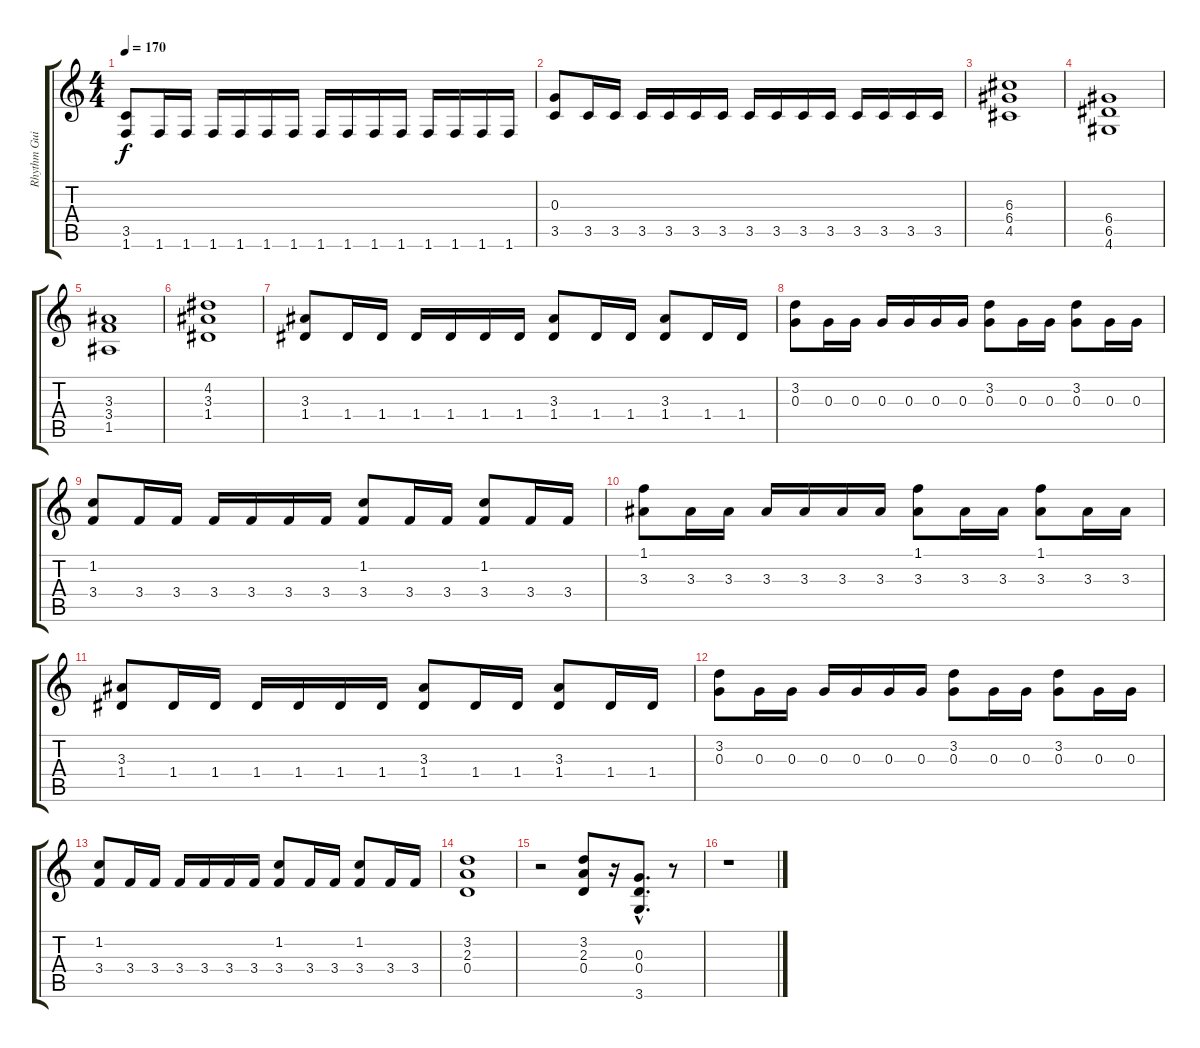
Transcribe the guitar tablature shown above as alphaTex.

\track ("Rhythm Guitar" "Rhythm Gui") {instrument distortionguitar}
\staff {score tabs}
\tuning (E4 B3 G3 D3 A2 E2) {hide}
\ts (4 4)
\tempo 170
\clef g2
\ks c
(3.5 1.6).8{dy f} 1.6.16 1.6.16 1.6.16 1.6.16 1.6.16 1.6.16 1.6.16 1.6.16 1.6.16 1.6.16 1.6.16 1.6.16 1.6.16 1.6.16 |
(0.3 3.5).8 3.5.16 3.5.16 3.5.16 3.5.16 3.5.16 3.5.16 3.5.16 3.5.16 3.5.16 3.5.16 3.5.16 3.5.16 3.5.16 3.5.16 |
(6.3 6.4 4.5).1 |
(6.4 6.5 4.6).1 |
(3.3 3.4 1.5).1 |
(4.2 3.3 1.4).1 |
(3.3 1.4).8 1.4.16 1.4.16 1.4.16 1.4.16 1.4.16 1.4.16 (3.3 1.4).8 1.4.16 1.4.16 (3.3 1.4).8 1.4.16 1.4.16 |
(3.2 0.3).8 0.3.16 0.3.16 0.3.16 0.3.16 0.3.16 0.3.16 (3.2 0.3).8 0.3.16 0.3.16 (3.2 0.3).8 0.3.16 0.3.16 |
(1.2 3.4).8 3.4.16 3.4.16 3.4.16 3.4.16 3.4.16 3.4.16 (1.2 3.4).8 3.4.16 3.4.16 (1.2 3.4).8 3.4.16 3.4.16 |
(1.1 3.3).8 3.3.16 3.3.16 3.3.16 3.3.16 3.3.16 3.3.16 (1.1 3.3).8 3.3.16 3.3.16 (1.1 3.3).8 3.3.16 3.3.16 |
(3.3 1.4).8 1.4.16 1.4.16 1.4.16 1.4.16 1.4.16 1.4.16 (3.3 1.4).8 1.4.16 1.4.16 (3.3 1.4).8 1.4.16 1.4.16 |
(3.2 0.3).8 0.3.16 0.3.16 0.3.16 0.3.16 0.3.16 0.3.16 (3.2 0.3).8 0.3.16 0.3.16 (3.2 0.3).8 0.3.16 0.3.16 |
(1.2 3.4).8 3.4.16 3.4.16 3.4.16 3.4.16 3.4.16 3.4.16 (1.2 3.4).8 3.4.16 3.4.16 (1.2 3.4).8 3.4.16 3.4.16 |
(3.2 2.3 0.4).1 |
r.2 (3.2 2.3 0.4).8 r.16 (0.3{hac} 0.4{hac} 3.6{hac}).8{d} r.8 |
r.1
